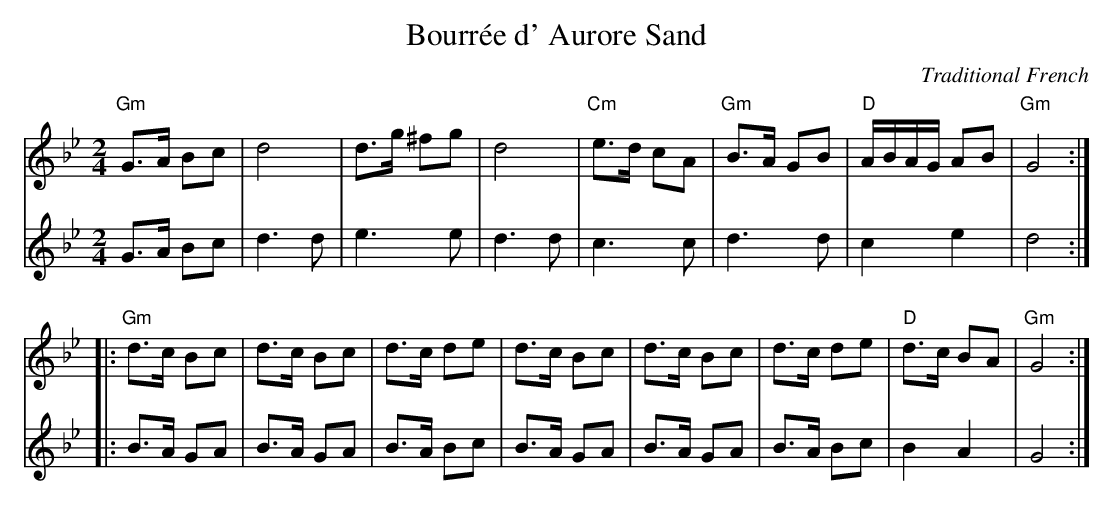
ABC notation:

X:1
T:Bourrée d' Aurore Sand
C:Traditional French
L:1/8
M:2/4
K:G minor
[V:1]"Gm" G>A Bc | d4 | d>g ^fg | d4 |"Cm" e>d cA | "Gm" B>A GB | "D" A/2B/2A/2G/2 AB | "Gm" G4 :|!
[V:2] G>A Bc | d3d | e3e | d3d | c3c|d3d| c2e2| d4 :|!
[V:1]|: "Gm" d>c Bc | d>c Bc | d>c de | d>c Bc | d>c Bc | d>c de | "D" d>c BA| "Gm" G4 :|
[V:2]|: B>A GA| B>A GA | B>A Bc |B>A GA|B>A GA |B>A Bc| B2A2| G4 :|
